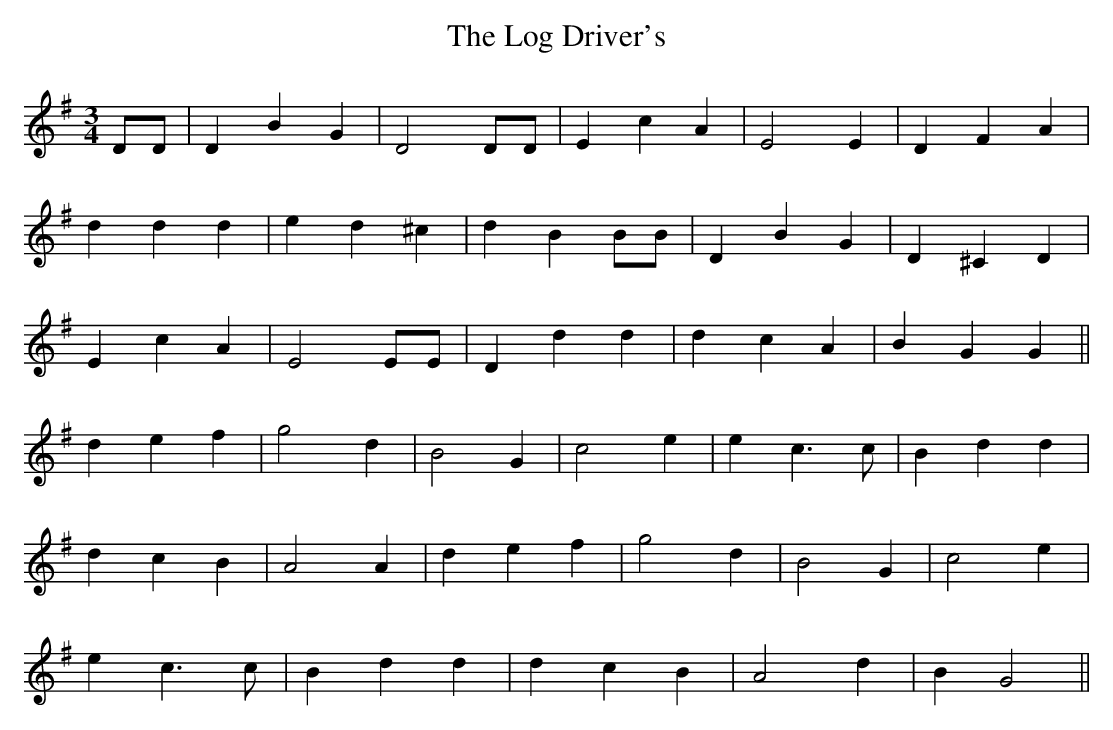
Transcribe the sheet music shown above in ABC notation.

X:1
T: The Log Driver's
M: 3/4
L: 1/8
K: Gmaj
DD|D2 B2 G2|D4 DD|E2 c2 A2|E4 E2|D2 F2 A2|
d2 d2 d2|e2 d2 ^c2|d2 B2 BB|D2 B2 G2|D2 ^C2 D2|
E2 c2 A2|E4 EE|D2 d2 d2|d2 c2 A2|B2 G2 G2||
d2 e2 f2|g4 d2|B4 G2|c4 e2|e2 c3 c|B2 d2 d2|
d2 c2 B2|A4 A2|d2 e2 f2|g4 d2|B4 G2|c4 e2|
e2 c3 c|B2 d2 d2|d2 c2 B2|A4 d2|B2 G4||
